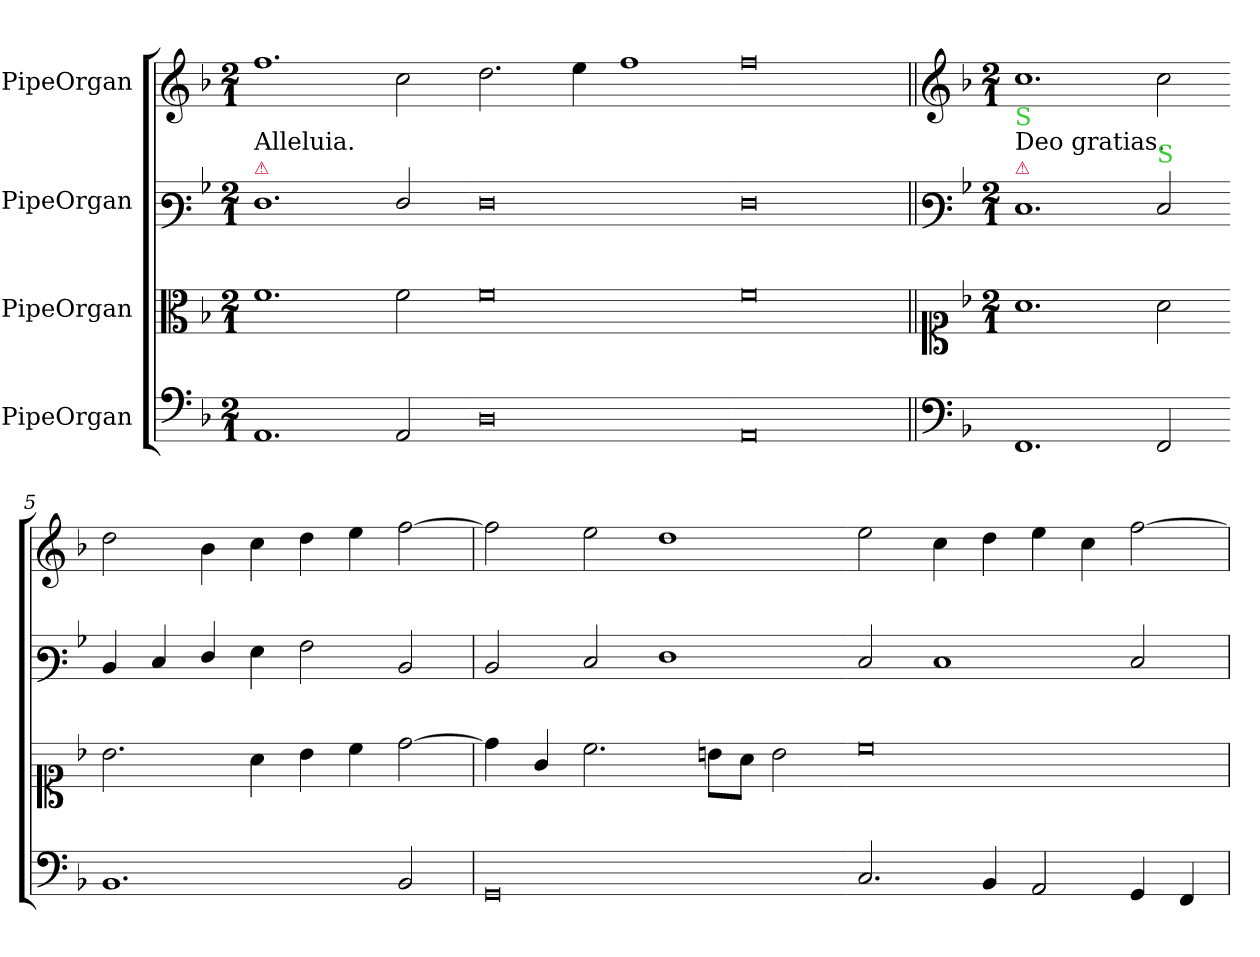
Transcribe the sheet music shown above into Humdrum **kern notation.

**kern	**kern	**kern	**kern
*part4	*part3	*part2	*part1
*staff4	*staff3	*staff2	*staff1
*I"PipeOrgan	*I"PipeOrgan	*I"PipeOrgan	*I"PipeOrgan
*clefF5	*clefC3	*clefF3	*clefG2
*k[b-]	*k[b-]	*k[b-]	*k[b-]
*F:	*F:	*F:	*F:
*M2/1	*M2/1	*M2/1	*M2/1
*MM100	*MM100	*MM100	*MM100
=1	=1	=1	=1
!	!	!LO:TX:a:color=crimson:t=⚠	!
!	!	!LO:TX:a:t=Alleluia.	!
1.FF	1.f	1.F	1.ff
2FF/	2f\	2F/	2cc\
=2-	=2-	=2-	=2-
0BB-	0f	0F	2.dd\
.	.	.	4ee\
.	.	.	1ff
=3-	=3-	=3-	=3-
0FF	0f	0F	0ff
=4||	=4||	=4||	=4||
*clefF4	*clefC1	*clefF3	*clefG2
*k[b-]	*k[b-]	*k[b-]	*k[b-]
*	*M2/1	*M2/1	*M2/1
!	!	!LO:TX:a:color=crimson:t=⚠	!
!	!	!LO:TX:a:t=Deo gratias.	!
!	!	!LO:TX:a:color=limegreen:t=S	!
1.FF	1.a	1.E	1.cc
!	!	!LO:TX:a:color=limegreen:t=S	!
2FF/	2a\	2E/	2cc\
=5-	=5-	=5-	=5-
1.BB-	2.b-\	4D/	2dd\
.	.	4E/	.
.	.	4F/	4b-\
.	4a\	4G\	4cc\
.	4b-\	2A\	4dd\
.	4cc\	.	4ee\
2BB-/	[2dd\	2D/	[2ff\
=6	=6	=6	=6
0GG	4dd!\]	2D/	2ff\]
.	4g/	.	.
.	2.cc\	2E/	2ee\
.	.	1F	1dd
.	8bn\L	.	.
.	8a\J	.	.
.	2b\	.	.
=7-	=7-	=7-	=7-
2.C/	0cc	2E/	2ee\
.	.	1E	4cc\
4BB-/	.	.	4dd\
2AA/	.	.	4ee\
.	.	.	4cc\
4GG/	.	2E/	[2ff\
4FF/	.	.	.
=	=	=	=
*-	*-	*-	*-
